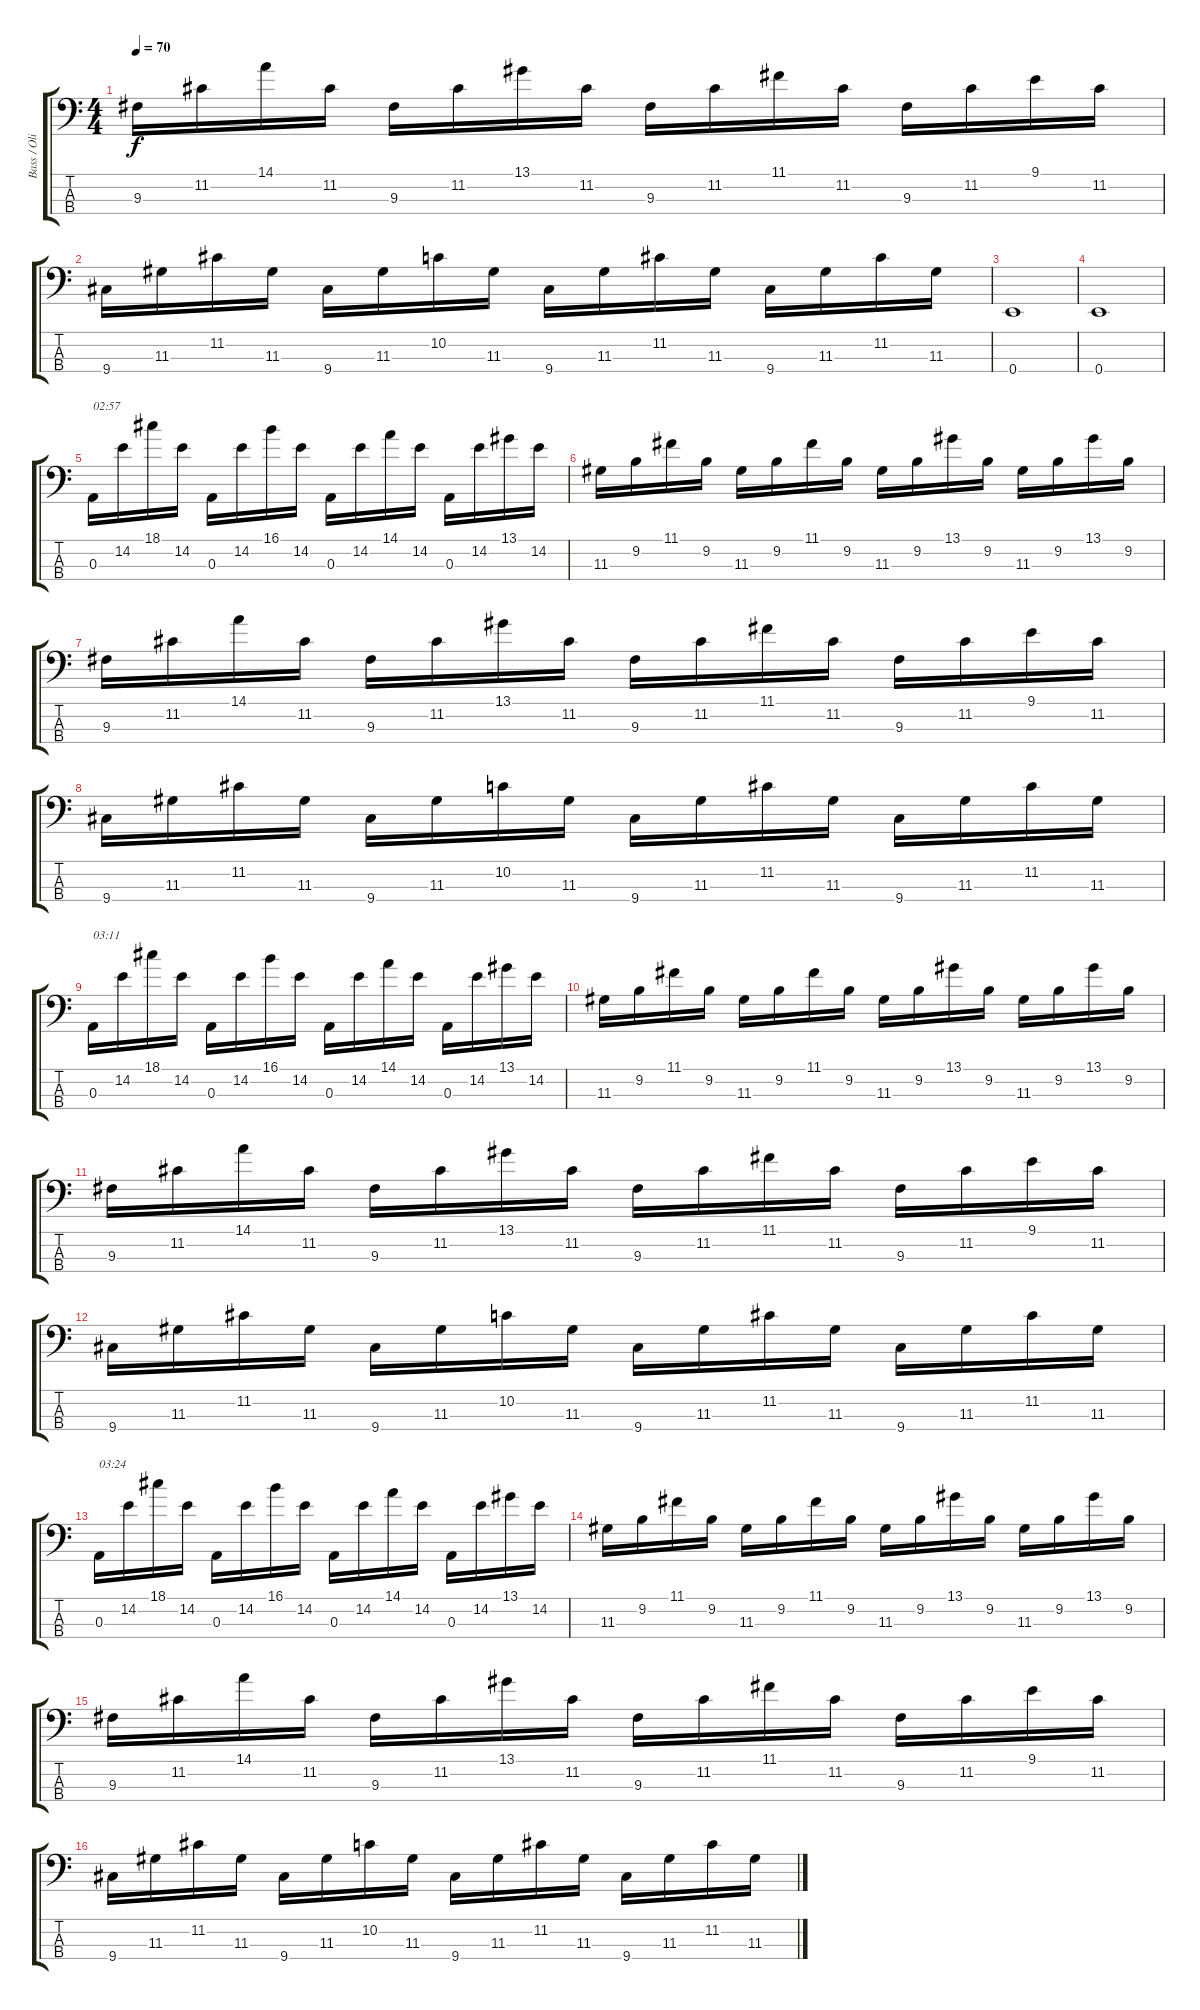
\track ("Bass / Oliver Riedel" "Bass / Oli") {instrument electricbassfinger}
\staff {score tabs}
\tuning (G2 D2 A1 E1) {hide}
\ts (4 4)
\tempo 70
\clef f4
\ks c
9.3.16{dy f} 11.2.16 14.1.16 11.2.16 9.3.16 11.2.16 13.1.16 11.2.16 9.3.16 11.2.16 11.1.16 11.2.16 9.3.16 11.2.16 9.1.16 11.2.16 |
9.4.16 11.3.16 11.2.16 11.3.16 9.4.16 11.3.16 10.2.16 11.3.16 9.4.16 11.3.16 11.2.16 11.3.16 9.4.16 11.3.16 11.2.16 11.3.16 |
0.4.1 |
0.4.1 |
0.3.16{txt "02:57"} 14.2.16 18.1.16 14.2.16 0.3.16 14.2.16 16.1.16 14.2.16 0.3.16 14.2.16 14.1.16 14.2.16 0.3.16 14.2.16 13.1.16 14.2.16 |
11.3.16 9.2.16 11.1.16 9.2.16 11.3.16 9.2.16 11.1.16 9.2.16 11.3.16 9.2.16 13.1.16 9.2.16 11.3.16 9.2.16 13.1.16 9.2.16 |
9.3.16 11.2.16 14.1.16 11.2.16 9.3.16 11.2.16 13.1.16 11.2.16 9.3.16 11.2.16 11.1.16 11.2.16 9.3.16 11.2.16 9.1.16 11.2.16 |
9.4.16 11.3.16 11.2.16 11.3.16 9.4.16 11.3.16 10.2.16 11.3.16 9.4.16 11.3.16 11.2.16 11.3.16 9.4.16 11.3.16 11.2.16 11.3.16 |
0.3.16{txt "03:11"} 14.2.16 18.1.16 14.2.16 0.3.16 14.2.16 16.1.16 14.2.16 0.3.16 14.2.16 14.1.16 14.2.16 0.3.16 14.2.16 13.1.16 14.2.16 |
11.3.16 9.2.16 11.1.16 9.2.16 11.3.16 9.2.16 11.1.16 9.2.16 11.3.16 9.2.16 13.1.16 9.2.16 11.3.16 9.2.16 13.1.16 9.2.16 |
9.3.16 11.2.16 14.1.16 11.2.16 9.3.16 11.2.16 13.1.16 11.2.16 9.3.16 11.2.16 11.1.16 11.2.16 9.3.16 11.2.16 9.1.16 11.2.16 |
9.4.16 11.3.16 11.2.16 11.3.16 9.4.16 11.3.16 10.2.16 11.3.16 9.4.16 11.3.16 11.2.16 11.3.16 9.4.16 11.3.16 11.2.16 11.3.16 |
0.3.16{txt "03:24"} 14.2.16 18.1.16 14.2.16 0.3.16 14.2.16 16.1.16 14.2.16 0.3.16 14.2.16 14.1.16 14.2.16 0.3.16 14.2.16 13.1.16 14.2.16 |
11.3.16 9.2.16 11.1.16 9.2.16 11.3.16 9.2.16 11.1.16 9.2.16 11.3.16 9.2.16 13.1.16 9.2.16 11.3.16 9.2.16 13.1.16 9.2.16 |
9.3.16 11.2.16 14.1.16 11.2.16 9.3.16 11.2.16 13.1.16 11.2.16 9.3.16 11.2.16 11.1.16 11.2.16 9.3.16 11.2.16 9.1.16 11.2.16 |
9.4.16 11.3.16 11.2.16 11.3.16 9.4.16 11.3.16 10.2.16 11.3.16 9.4.16 11.3.16 11.2.16 11.3.16 9.4.16 11.3.16 11.2.16 11.3.16
